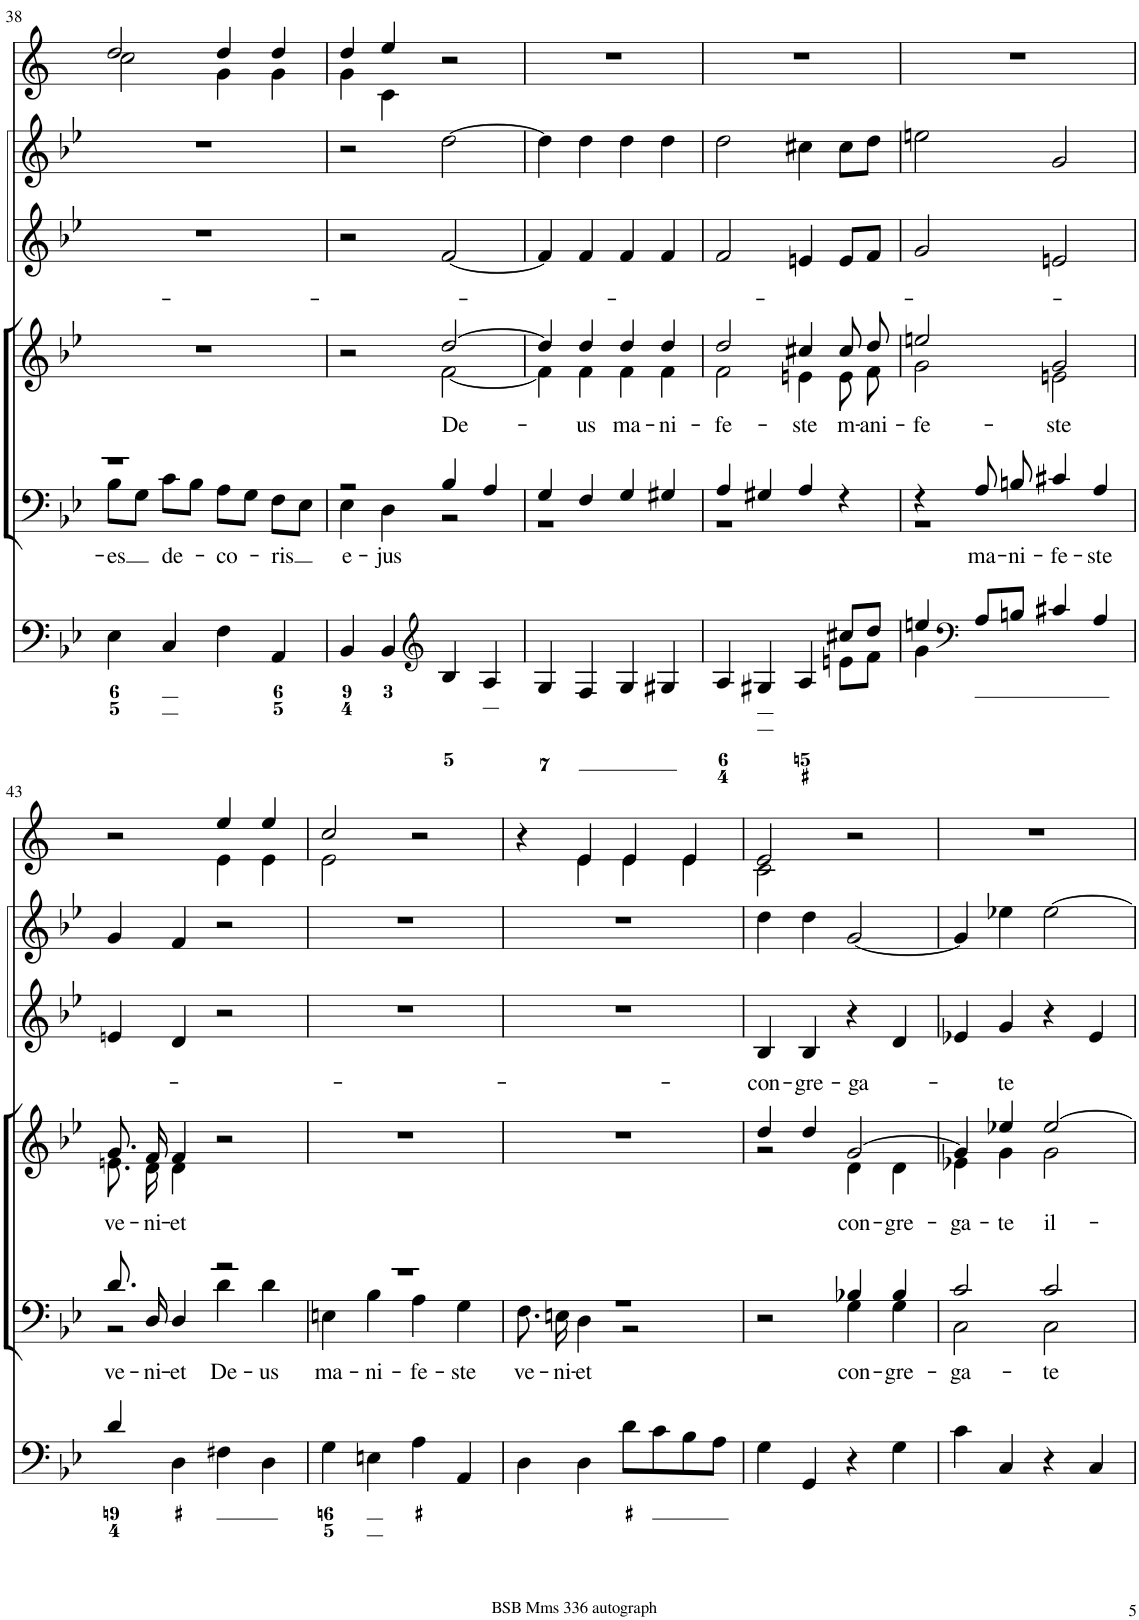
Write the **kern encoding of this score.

**kern	**kern	**text	**kern	**text	**kern	**kern	**kern
*part6	*part5	*part5	*part4	*part4	*part3	*part2	*part1
*staff6	*staff5	*staff5	*staff4	*staff4	*staff3	*staff2	*staff1
*I"Organ	*I"Voice	*	*I"Voice	*	*I"Violino 2	*I"Violino 1	*I"Clarini in B[b]
*	*	*	*	*	*I'Vln	*I'Vln	*
!!LO:PB:g=z
*clefF4	*clefF4	*	*clefG2	*	*clefG2	*clefG2	*clefG2
*	*	*	*	*	*	*	*Trd1c2
*k[b-e-]	*k[b-e-]	*	*k[b-e-]	*	*k[b-e-]	*k[b-e-]	*k[]
*M2/2	*M2/2	*	*M2/2	*	*M2/2	*M2/2	*M2/2
*met(c|)	*met(c|)	*	*met(c|)	*	*met(c|)	*met(c|)	*met(c|)
=38	=38	=38	=38	=38	=38	=38	=38
*	*^	*	*	*	*	*	*
!	!	!	!LO:LY:b	!	!	!	!	!
*	*	*	*	*	*	*	*	*^
4E-\	1r	8B-\L	-es	1r	.	1r	1r	2dd/	2cc\
.	.	8G\J	.	.	.	.	.	.	.
!	!	!	!LO:LY:b	!	!	!	!	!	!
4C/	.	8c\L	de-	.	.	.	.	.	.
.	.	8B-\J	.	.	.	.	.	.	.
!	!	!	!LO:LY:b	!	!	!	!	!	!
4F\	.	8A\L	-co-	.	.	.	.	4dd/	4g\
.	.	8G\J	.	.	.	.	.	.	.
!	!	!	!LO:LY:b	!	!	!	!	!	!
4AA/	.	8F\L	-ris	.	.	.	.	4dd/	4g\
.	.	8E-\J	.	.	.	.	.	.	.
=39	=39	=39	=39	=39	=39	=39	=39	=39	=39
!	!	!	!LO:LY:b	!	!	!	!	!	!
*	*	*	*	*^	*	*	*	*	*
4BB-/	2r	4E-\	e-	2r	2ryy	.	2r	2r	4dd/	4g\
!	!	!	!LO:LY:b	!	!	!	!	!	!	!
4BB-/	.	4D\	-jus	.	.	.	.	.	4ee/	4c\
*clefG2	*	*	*	*	*	*	*	*	*	*
!	!	!	!	!	!	!LO:LY:b	!	!	!	!
4B-/	4B-/	2r	.	[2dd/	[2f\	De-	[2f/	[2dd\	2r	2ryy
4A/	4A/	.	.	.	.	.	.	.	.	.
*	*	*	*	*	*	*	*	*	*v	*v
=40	=40	=40	=40	=40	=40	=40	=40	=40	=40
4G/	4G/	1r	.	4dd/]	4f\]	.	4f/]	4dd\]	1r
!	!	!	!	!	!	!LO:LY:b	!	!	!
4F/	4F/	.	.	4dd/	4f\	-us	4f/	4dd\	.
!	!	!	!	!	!	!LO:LY:b	!	!	!
4G/	4G/	.	.	4dd/	4f\	ma-	4f/	4dd\	.
!	!	!	!	!	!	!LO:LY:b	!	!	!
4G#X/	4G#X/	.	.	4dd/	4f\	-ni-	4f/	4dd\	.
=41	=41	=41	=41	=41	=41	=41	=41	=41	=41
*^	*	*	*	*	*	*	*	*	*
!	!	!	!	!	!	!	!LO:LY:b	!	!	!
4A/	2.ryy	4A/	1r	.	2dd/	2f\	-fe-	2f/	2dd\	1r
4G#X/	.	4G#X/	.	.	.	.	.	.	.	.
!	!	!	!	!	!	!	!LO:LY:b	!	!	!
4A/	.	4A/	.	.	4cc#X/	4en\	-ste	4en/	4cc#X\	.
!	!	!	!	!	!	!	!LO:LY:b	!	!	!
8cc#X/L	8en\L	4r	.	.	8cc#/L	8e\L	m-	8e/L	8cc#\L	.
!	!	!	!	!	!	!	!LO:LY:b	!	!	!
8dd/J	8f\J	.	.	.	8dd/J	8f\J	-ani-	8f/J	8dd\J	.
=42	=42	=42	=42	=42	=42	=42	=42	=42	=42	=42
!	!	!	!	!	!	!	!LO:LY:b	!	!	!
4een/	4g\	4r	1r	.	2een/	2g\	-fe-	2g/	2een\	1r
*clefF4	*	*	*	*	*	*	*	*	*	*
!	!	!	!	!LO:LY:b	!	!	!	!	!	!
8A/L	2.ryy	8A/	.	ma-	.	.	.	.	.	.
!	!	!	!	!LO:LY:b	!	!	!	!	!	!
8Bn/J	.	8Bn/	.	-ni-	.	.	.	.	.	.
!	!	!	!	!LO:LY:b	!	!	!LO:LY:b	!	!	!
4c#X/	.	4c#X/	.	-fe-	2g/	2en\	-ste	2en/	2g/	.
!	!	!	!	!LO:LY:b	!	!	!	!	!	!
4A/	.	4A/	.	-ste	.	.	.	.	.	.
*v	*v	*	*	*	*	*	*	*	*	*
!!LO:LB:g=z
=43	=43	=43	=43	=43	=43	=43	=43	=43	=43
!	!	!	!LO:LY:b	!	!	!LO:LY:b	!	!	!
*	*	*	*	*	*	*	*	*	*^
4d/	8.d/	2r	ve-	8.g/L	8.en\L	ve-	4en/	4g/	2r	2ryy
!	!	!	!LO:LY:b	!	!	!LO:LY:b	!	!	!	!
.	16D/	.	-ni-	16f/Jk	16d\Jk	-ni-	.	.	.	.
!	!	!	!LO:LY:b	!	!	!LO:LY:b	!	!	!	!
4D\	4D/	.	-et	4f/	4d\	-et	4d/	4f/	.	.
!	!	!	!LO:LY:b	!	!	!	!	!	!	!
4F#X\	2r	4d\	De-	2r	2ryy	.	2r	2r	4ee/	4e\
!	!	!	!LO:LY:b	!	!	!	!	!	!	!
4D\	.	4d\	-us	.	.	.	.	.	4ee/	4e\
*	*	*	*	*v	*v	*	*	*	*	*
=44	=44	=44	=44	=44	=44	=44	=44	=44	=44
!	!	!	!LO:LY:b	!	!	!	!	!	!
4G\	1r	4En\	ma-	1r	.	1r	1r	2cc/	2e\
!	!	!	!LO:LY:b	!	!	!	!	!	!
4En\	.	4B-\	-ni-	.	.	.	.	.	.
!	!	!	!LO:LY:b	!	!	!	!	!	!
4A\	.	4A\	-fe-	.	.	.	.	2r	2ryy
!	!	!	!LO:LY:b	!	!	!	!	!	!
4AA/	.	4G\	-ste	.	.	.	.	.	.
=45	=45	=45	=45	=45	=45	=45	=45	=45	=45
!	!	!	!LO:LY:b	!	!	!	!	!	!
4D\	1r	8.F\	ve-	1r	.	1r	1r	4r	4ryy
!	!	!	!LO:LY:b	!	!	!	!	!	!
.	.	16En\	-ni-	.	.	.	.	.	.
!	!	!	!LO:LY:b	!	!	!	!	!	!
4D\	.	4D\	-et	.	.	.	.	4e/	4e\
8d\L	.	2r	.	.	.	.	.	4e/	4e\
8c\	.	.	.	.	.	.	.	.	.
8B-\	.	.	.	.	.	.	.	4e/	4e\
8A\J	.	.	.	.	.	.	.	.	.
=46	=46	=46	=46	=46	=46	=46	=46	=46	=46
!	!	!	!	!	!LO:LY:a	!	!	!	!
*	*	*	*	*^	*	*	*	*	*
4G\	2r	2ryy	.	4dd/	2r	con-	4B-/	4dd\	2e/	2c\
!	!	!	!	!	!	!LO:LY:a	!	!	!	!
4GG/	.	.	.	4dd/	.	-gre-	4B-/	4dd\	.	.
!	!	!	!LO:LY:b	!	!	!LO:LY:a	!	!	!	!
!	!	!	!	!	!	!LO:LY:b	!	!	!	!
4r	4B-X/	4G\	con-	[2g/	4d\	con-	4r	[2g/	2r	2ryy
!	!	!	!LO:LY:b	!	!	!LO:LY:b	!	!	!	!
4G\	4B-/	4G\	-gre-	.	4d\	-gre-	4d/	.	.	.
*	*	*	*	*	*	*	*	*	*v	*v
=47	=47	=47	=47	=47	=47	=47	=47	=47	=47
!	!	!	!LO:LY:b	!	!	!LO:LY:b	!	!	!
4c\	2c/	2C\	-ga-	4g/]	4e-X\	-ga-	4e-X/	4g/]	1r
!	!	!	!	!	!	!LO:LY:a	!	!	!
!	!	!	!	!	!	!LO:LY:b	!	!	!
4C/	.	.	.	4ee-X/	4g\	-te	4g/	4ee-X\	.
!	!	!	!LO:LY:b	!	!	!LO:LY:b	!	!	!
4r	2c/	2C\	-te	[2ee-/	2g\	il-	4r	[2ee-\	.
4C/	.	.	.	.	.	.	4e-/	.	.
*	*v	*v	*	*	*	*	*	*	*
*	*	*	*v	*v	*	*	*	*
=	=	=	=	=	=	=	=
*-	*-	*-	*-	*-	*-	*-	*-
